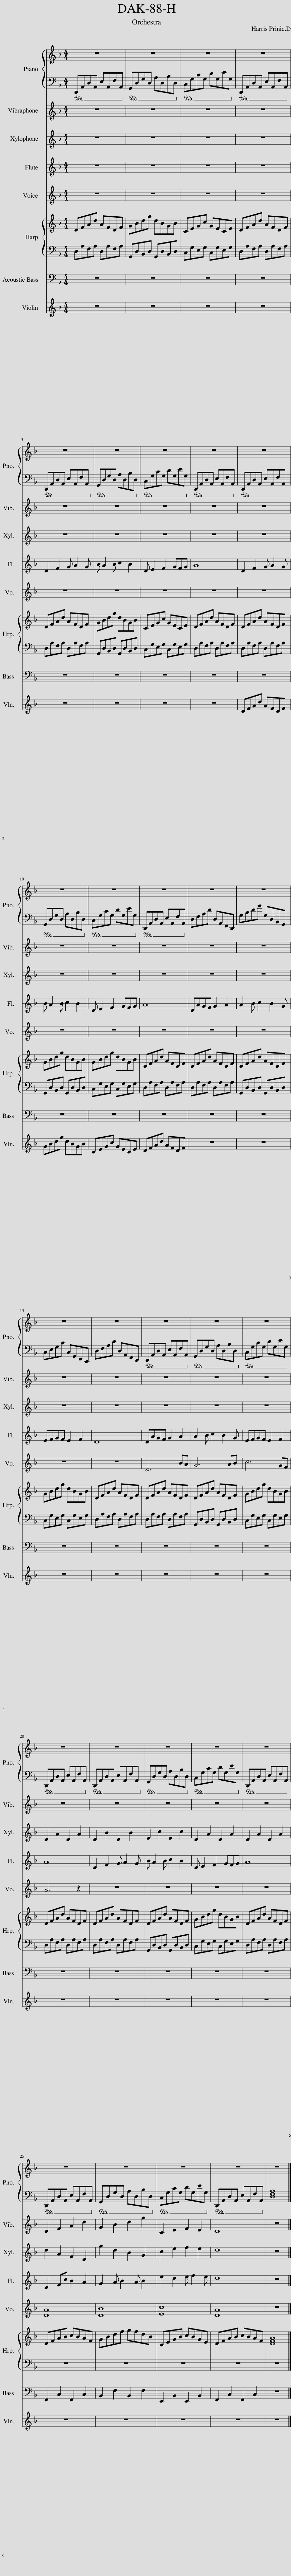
X:1
%%score 1 2 3 4 5 { 6 | 7 } 8 9
L:1/8
M:4/4
I:linebreak $
K:F
V:1 bass
V:2 treble
V:3 treble transpose=12
V:4 treble
V:5 treble
V:6 treble
V:7 bass
V:8 bass transpose=-12
V:9 treble
V:1
!ped! D,,A,,D,A,, E,A,,F,A,,!ped-up! |!ped! G,,D,G,D, A,D,B,D,!ped-up! |!ped! C,G,CG, DG,EG,!ped-up! |!ped! D,,A,,D,A,, E,A,,F,A,,!ped-up! |$!ped! D,,A,,D,A,, E,A,,F,A,,!ped-up! | %5
!ped! G,,D,G,D, A,D,B,D,!ped-up! |!ped! C,G,CG, DG,EG,!ped-up! |!ped! D,,A,,D,A,, E,A,,F,A,,!ped-up! |!ped! D,,A,,D,A,, E,A,,F,A,,!ped-up! |$!ped! G,,D,G,D, A,D,B,D,!ped-up! | %10
!ped! C,G,CG, DG,EG,!ped-up! |!ped! D,,A,,D,A,, E,A,,F,A,,!ped-up! | D,F,A,D D,A,,F,,D,, | G,B,DG G,D,B,,G,, |$ C,E,G,C C,G,,E,,C,, | %15
 D,F,A,D D,A,,F,,D,, |!ped! D,,A,,D,A,, E,A,,F,A,,!ped-up! |!ped! G,,D,G,D, A,D,B,D,!ped-up! |!ped! C,G,CG, DG,EG,!ped-up! |$!ped! D,,A,,D,A,, E,A,,F,A,,!ped-up! | %20
!ped! D,,A,,D,A,, E,A,,F,A,,!ped-up! |!ped! G,,D,G,D, A,D,B,D,!ped-up! |!ped! C,G,CG, DG,EG,!ped-up! |!ped! D,,A,,D,A,, E,A,,F,A,,!ped-up! |$!ped! D,,A,,D,A,, E,A,,F,A,,!ped-up! | %25
!ped! G,,D,G,D, A,D,B,D,!ped-up! |!ped! C,G,CG, DG,EG,!ped-up! |!ped! D,,A,,D,A,, E,A,,F,A,,!ped-up! | [D,F,A,]8 |] %29
V:2
 z8 | z8 | z8 | z8 |$ z8 | %5
 z8 | z8 | z8 | z8 |$ z8 | %10
 z8 | z8 | z8 | z8 |$ z8 | %15
 z8 | z8 | z8 | z8 |$ z8 | %20
 z8 | z8 | z8 | z8 |$ D2 F2 A2 d2 | %25
 G2 B2 d2 g2 | C2 E2 F2 E2 | D8 | z8 |] %29
V:3
 z8 | z8 | z8 | z8 |$ z8 | %5
 z8 | z8 | z8 | z8 |$ z8 | %10
 z8 | z8 | z8 | z8 |$ z8 | %15
 z8 | z8 | z8 | z8 |$ D2 A2 D2 A2 | %20
 D2 B2 D2 B2 | E2 c2 E2 c2 | D2 A2 D2 A2 | D2 A2 D2 A2 |$ d2 A2 F2 D2 | %25
 g2 d2 B2 G2 | c2 e2 f2 e2 | d8 | z8 |] %29
V:4
 z8 | z8 | z8 | z8 |$ D2 F2 G A2 G | %5
 B A2 B c2 B2 | D E2 F2 GFG | A8 | D2 F2 G A2 G |$ B A2 B c2 B2 | %10
 D E2 F2 GFG | A8 | DAGF G2 A2 | A2 B c2 B2 G |$ EFGF E2 F2 | %15
 D8 | DAGF G2 A2 | A2 B c2 B2 G | EFGF E2 F2 |$ A8 | %20
 D2 F2 G A2 G | B A2 B c2 B2 | D E2 F2 GFG | A8 |$ D2 Fc B2 A2 | %25
 G2 A B2 A B2 | e2 d2 e f2 e | d8 | z8 |] %29
V:5
 z8 | z8 | z8 | z8 |$ z8 | %5
 z8 | z8 | z8 | z8 |$ z8 | %10
 z8 | z8 | z8 | z8 |$ z8 | %15
 z8 | D6 BA | G6 AB | c6 GF |$ A6 z2 | %20
 z8 | z8 | z8 | z8 |$ [DA]8 | %25
 [DB]8 | [Ec]8 | [DA]8 | z8 |] %29
V:6
 DFAd AFDF | GBdg dBGB | CEGc GECE | DFAd AFDF |$ DFAd AFDF | %5
 GBdg dBGB | CEGc GECE | DFAd AFDF | DFAd AFDF |$ GBdg dBGB | %10
 GBdg dBGB | DFAd AFDF | DFAd AFDF | DFAd AFDF |$ GBdg dBGB | %15
 DFAd AFDF | DFAd AFDF | DFAd AFDF | GBdg dBGB |$ DFAd AFDF | %20
 DFAd AFDF | DFAd AFDF | GBdg dBGB | DFAd AFDF |$ DFAB cBAF | %25
 GBdf gfdB | CEGB cBGE | DFAB cBAF | [DFA]8 |] %29
V:7
 D,A,F,A, D,A,F,A, | G,,D,B,,D, G,,D,B,,D, | C,G,E,G, C,G,E,G, | D,A,F,A, D,A,F,A, |$ D,A,F,A, D,A,F,A, | %5
 G,,D,B,,D, G,,D,B,,D, | C,G,E,G, C,G,E,G, | D,A,F,A, D,A,F,A, | D,A,F,A, D,A,F,A, |$ G,,D,B,,D, G,,D,B,,D, | %10
 C,G,E,G, C,G,E,G, | D,A,F,A, D,A,F,A, | D,A,F,A, D,A,F,A, | G,,D,B,,D, G,,D,B,,D, |$ C,G,E,G, C,G,E,G, | %15
 D,A,F,A, D,A,F,A, | D,A,F,A, D,A,F,A, | G,,D,B,,D, G,,D,B,,D, | C,G,E,G, C,G,E,G, |$ D,A,F,A, D,A,F,A, | %20
 D,A,F,A, D,A,F,A, | G,,D,B,,D, G,,D,B,,D, | C,G,E,G, C,G,E,G, | D,A,F,A, D,A,F,A, |$ z8 | %25
 z8 | z8 | z8 | z8 |] %29
V:8
 z8 | z8 | z8 | z8 |$ z8 | %5
 z8 | z8 | z8 | z8 |$ z8 | %10
 z8 | z8 | z8 | z8 |$ z8 | %15
 z8 | z8 | z8 | z8 |$ z8 | %20
 z8 | z8 | z8 | z8 |$ F,,2 C,2 F,,2 C,2 | %25
 B,,2 F,2 B,,2 F,2 | E,,2 B,,2 E,,2 B,,2 | F,,2 C,2 F,,2 C,2 | z8 |] %29
V:9
 z8 | z8 | z8 | z8 |$ z8 | %5
 z8 | z8 | z8 | DFAd AFDF |$ GBdg dBGB | %10
 CEGc GECE | DFAd AFDF | z8 | z8 |$ z8 | %15
 z8 | z8 | z8 | z8 |$ z8 | %20
 z8 | z8 | z8 | z8 |$ z8 | %25
 z8 | z8 | z8 | z8 |] %29
